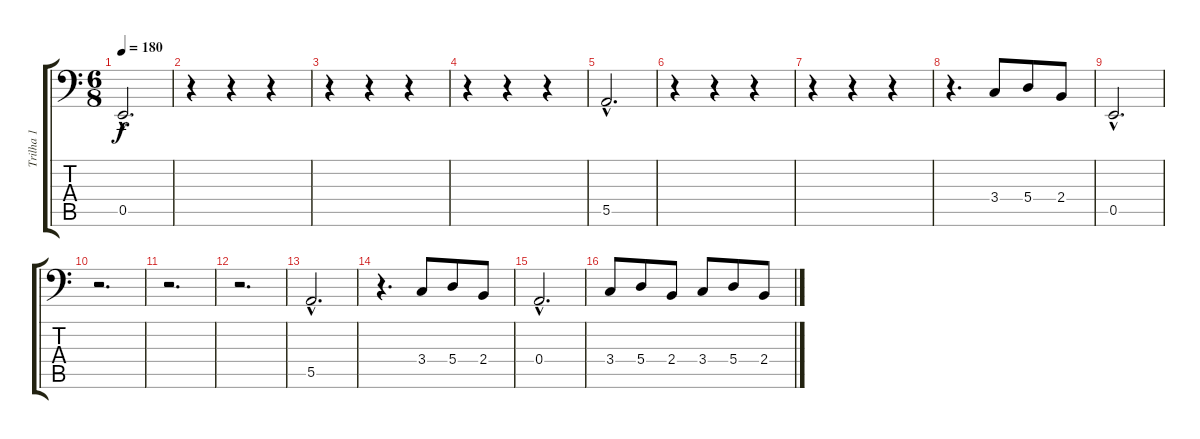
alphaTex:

\track ("Trilha 1" "Trilha 1") {instrument electricbassfinger}
\staff {score tabs}
\tuning (C3 G2 D2 A1 E1 B0) {hide}
\ts (6 8)
\tempo 180
\clef f4
\ks c
0.5{hac}.2{d dy f instrument electricbassfinger} |
r.4 r.4 r.4 |
r.4 r.4 r.4 |
r.4 r.4 r.4 |
5.5{hac}.2{d} |
r.4 r.4 r.4 |
r.4 r.4 r.4 |
r.4{d} 3.4.8 5.4.8 2.4.8 |
0.5{hac}.2{d} |
r.2{d} |
r.2{d} |
r.2{d} |
5.5{hac}.2{d} |
r.4{d} 3.4.8 5.4.8 2.4.8 |
0.4{hac}.2{d} |
3.4.8 5.4.8 2.4.8 3.4.8 5.4.8 2.4.8
